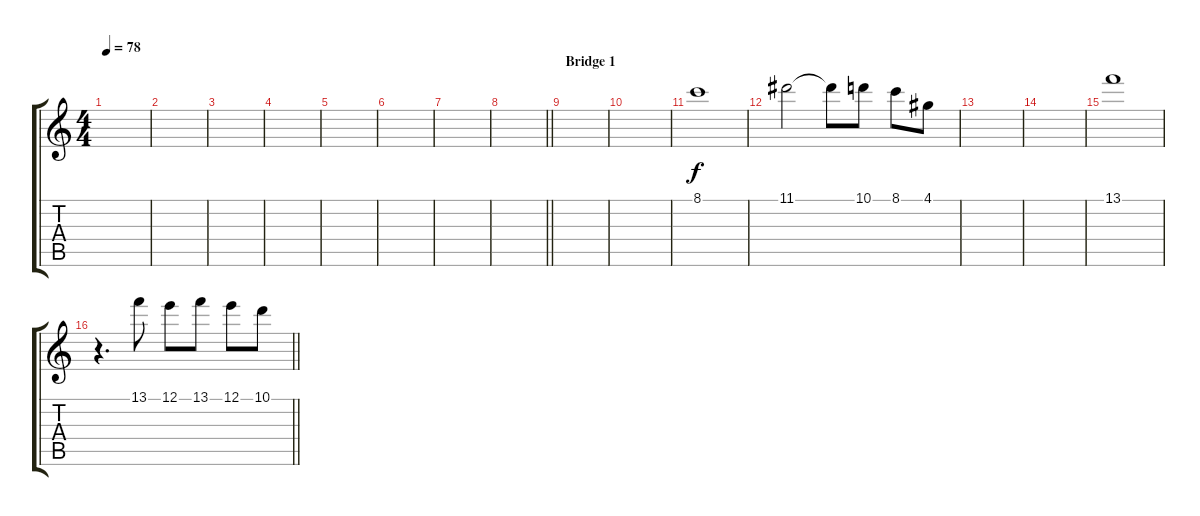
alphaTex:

\track "" {instrument acousticguitarsteel}
\staff {score tabs}
\tuning (E4 B3 G3 D3 A2 E2) {hide}
\ts (4 4)
\tempo 78
\clef g2
\ks c
|
|
|
|
|
|
|
\barLineRight lightlight
|
\section ("" "Bridge 1")
|
|
8.1.1 |
11.1.2 11.1{t}.8 10.1.8 8.1.8 4.1.8 |
|
|
13.1.1 |
\barLineRight lightlight
r.4{d} 13.1.8 12.1.8 13.1.8 12.1.8 10.1.8
